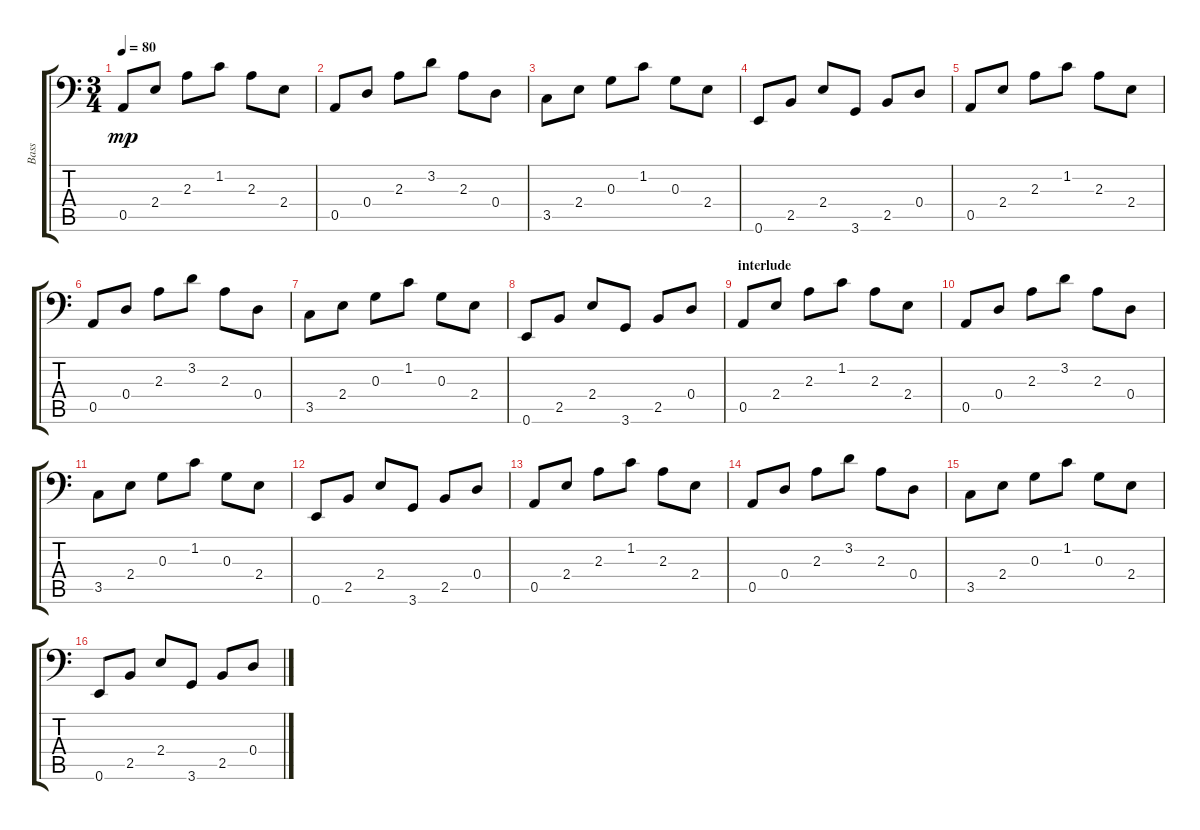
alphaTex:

\track ("Bass" "Bass") {instrument electricbassfinger}
\staff {score tabs}
\tuning (E3 B2 G2 D2 A1 E1) {hide}
\ts (3 4)
\tempo 80
\clef f4
\ks c
0.5.8{dy mp} 2.4.8 2.3.8 1.2.8 2.3.8 2.4.8 |
0.5.8 0.4.8 2.3.8 3.2.8 2.3.8 0.4.8 |
3.5.8 2.4.8 0.3.8 1.2.8 0.3.8 2.4.8 |
0.6.8 2.5.8 2.4.8 3.6.8 2.5.8 0.4.8 |
0.5.8 2.4.8 2.3.8 1.2.8 2.3.8 2.4.8 |
0.5.8 0.4.8 2.3.8 3.2.8 2.3.8 0.4.8 |
3.5.8 2.4.8 0.3.8 1.2.8 0.3.8 2.4.8 |
0.6.8 2.5.8 2.4.8 3.6.8 2.5.8 0.4.8 |
\section ("" "interlude")
0.5.8 2.4.8 2.3.8 1.2.8 2.3.8 2.4.8 |
0.5.8 0.4.8 2.3.8 3.2.8 2.3.8 0.4.8 |
3.5.8 2.4.8 0.3.8 1.2.8 0.3.8 2.4.8 |
0.6.8 2.5.8 2.4.8 3.6.8 2.5.8 0.4.8 |
0.5.8 2.4.8 2.3.8 1.2.8 2.3.8 2.4.8 |
0.5.8 0.4.8 2.3.8 3.2.8 2.3.8 0.4.8 |
3.5.8 2.4.8 0.3.8 1.2.8 0.3.8 2.4.8 |
0.6.8 2.5.8 2.4.8 3.6.8 2.5.8 0.4.8
